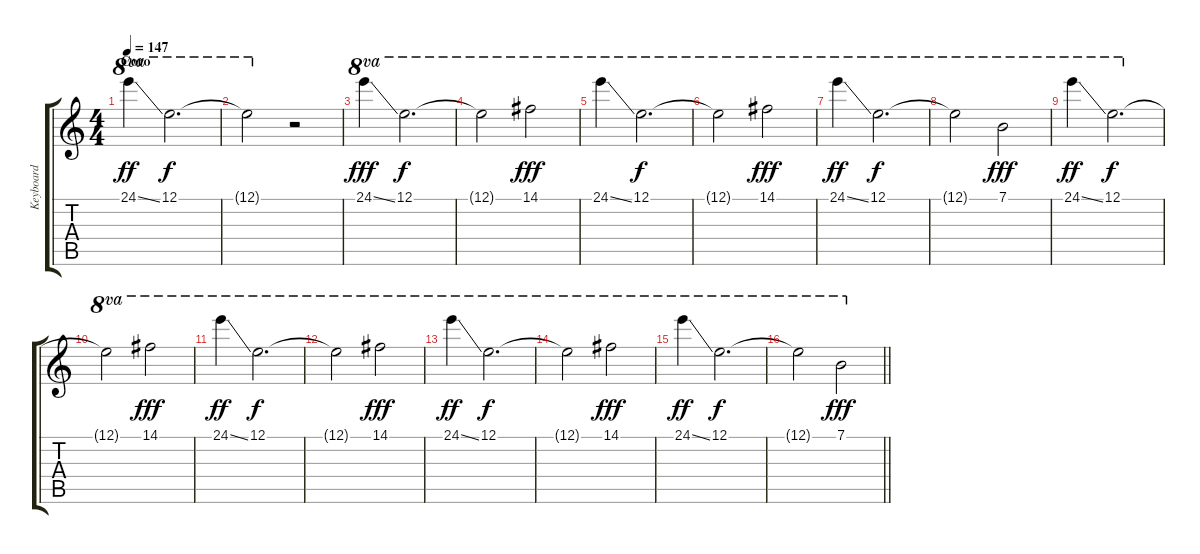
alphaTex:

\track ("Keyboard" "Keyboard") {instrument stringensemble1}
\staff {score tabs}
\tuning (E5 B3 G3 D3 A2 E2) {hide}
\ts (4 4)
\section ("" "Coro")
\tempo 147
\clef g2
\ks c
24.1{ss}.4{ot 8va dy ff volume 11} 12.1.2{d ot 8va dy f} |
12.1{t}.2{ot 8va} r.2 |
24.1{ss}.4{ot 8va dy fff} 12.1.2{d ot 8va dy f} |
12.1{t}.2{ot 8va} 14.1.2{ot 8va dy fff} |
24.1{ss}.4{ot 8va} 12.1.2{d ot 8va dy f} |
12.1{t}.2{ot 8va} 14.1.2{ot 8va dy fff} |
24.1{ss}.4{ot 8va dy ff} 12.1.2{d ot 8va dy f} |
12.1{t}.2{ot 8va} 7.1.2{ot 8va dy fff} |
24.1{ss}.4{ot 8va dy ff} 12.1.2{d ot 8va dy f} |
12.1{t}.2{ot 8va} 14.1.2{ot 8va dy fff} |
24.1{ss}.4{ot 8va dy ff} 12.1.2{d ot 8va dy f} |
12.1{t}.2{ot 8va} 14.1.2{ot 8va dy fff} |
24.1{ss}.4{ot 8va dy ff} 12.1.2{d ot 8va dy f} |
12.1{t}.2{ot 8va} 14.1.2{ot 8va dy fff} |
24.1{ss}.4{ot 8va dy ff} 12.1.2{d ot 8va dy f} |
\barLineRight lightlight
12.1{t}.2{ot 8va} 7.1.2{ot 8va dy fff}
